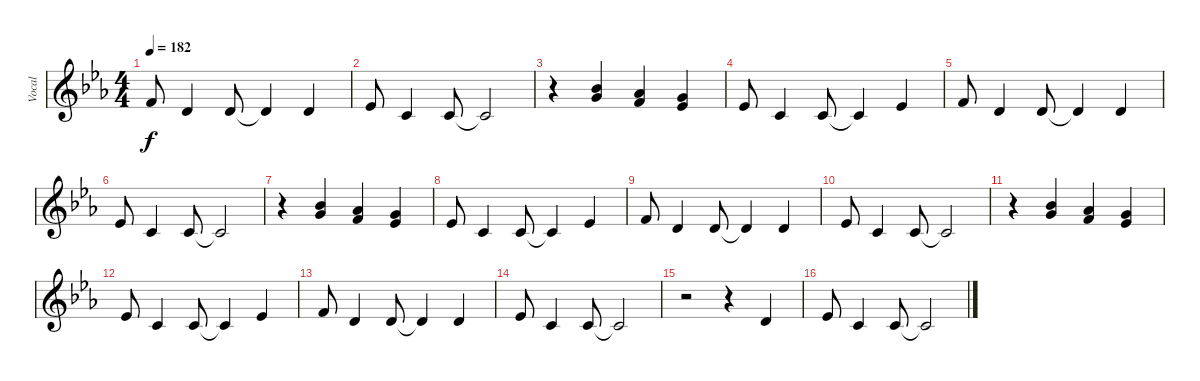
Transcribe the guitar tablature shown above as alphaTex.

\track ("Vocal" "Vocal") {instrument lead6voice}
\staff {score}
\tuning (E4 B3 G3 D3 A2 E2) {hide}
\ts (4 4)
\tempo 182
\clef g2
\ks eb
1.1.8{dy f} 3.2.4 3.2.8 3.2{t}.4 3.2.4 |
4.2.8 1.2.4 1.2.8 1.2{t}.2 |
r.4 (3.1 11.2).4 (1.1 9.2).4 (3.1 4.2).4 |
4.2.8 1.2.4 1.2.8 1.2{t}.4 4.2.4 |
1.1.8 3.2.4 3.2.8 3.2{t}.4 3.2.4 |
4.2.8 1.2.4 1.2.8 1.2{t}.2 |
r.4 (3.1 11.2).4 (1.1 9.2).4 (3.1 4.2).4 |
4.2.8 1.2.4 1.2.8 1.2{t}.4 4.2.4 |
1.1.8 3.2.4 3.2.8 3.2{t}.4 3.2.4 |
4.2.8 1.2.4 1.2.8 1.2{t}.2 |
r.4 (3.1 11.2).4 (1.1 9.2).4 (3.1 4.2).4 |
4.2.8 1.2.4 1.2.8 1.2{t}.4 4.2.4 |
1.1.8 3.2.4 3.2.8 3.2{t}.4 3.2.4 |
4.2.8 1.2.4 1.2.8 1.2{t}.2 |
r.2 r.4 3.2.4 |
4.2.8 1.2.4 1.2.8 1.2{t}.2
